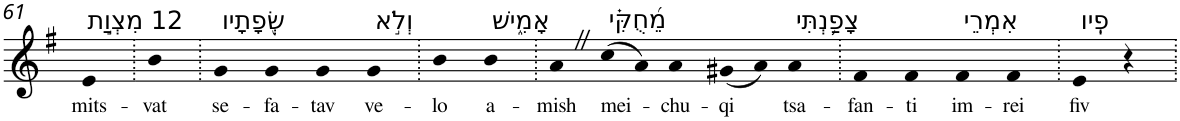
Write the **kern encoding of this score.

**kern	**text
*part1	*part1
*staff1	*staff1
*I"Piano	*
*I'Pno	*
!!LO:PB:g=z
*clefG2	*
*k[f#]	*
*G:	*
=61	=61
!LO:TX:a:t=12 מִצְוַ֣ת	!
!	!LO:LY:b
4e	mits-
=62.	=62.
!	!LO:LY:b
4b	-vat
=63.	=63.
!LO:TX:a:t=שְׂ֭פָתָיו	!
!	!LO:LY:b
4g	se-
!	!LO:LY:b
4g	-fa-
!	!LO:LY:b
4g	-tav
!LO:TX:a:t=וְלֹ֣א	!
!	!LO:LY:b
4g	ve-
=64.	=64.
!	!LO:LY:b
4b	-lo
!LO:TX:a:t=אָמִ֑ישׁ	!
!	!LO:LY:b
4b	a-
=65.	=65.
!	!LO:LY:b
4aZ	-mish
!LO:TX:a:t=מֵ֝חֻקִּ֗י	!
!	!LO:LY:b
(8cc	mei-
8a)	.
!	!LO:LY:b
4a	-chu-
!	!LO:LY:b
(8g#X	-qi
8a)	.
!LO:TX:a:t=צָפַ֥נְתִּי	!
!	!LO:LY:b
4a	tsa-
=66.	=66.
!	!LO:LY:b
4f#	-fan-
!	!LO:LY:b
4f#	-ti
!LO:TX:a:t=אִמְרֵי	!
!	!LO:LY:b
4f#	im-
!	!LO:LY:b
4f#	-rei
=67.	=67.
!LO:TX:a:t=פִֽיו	!
!	!LO:LY:b
4e	fiv
4r	.
=.	=.
*-	*-
